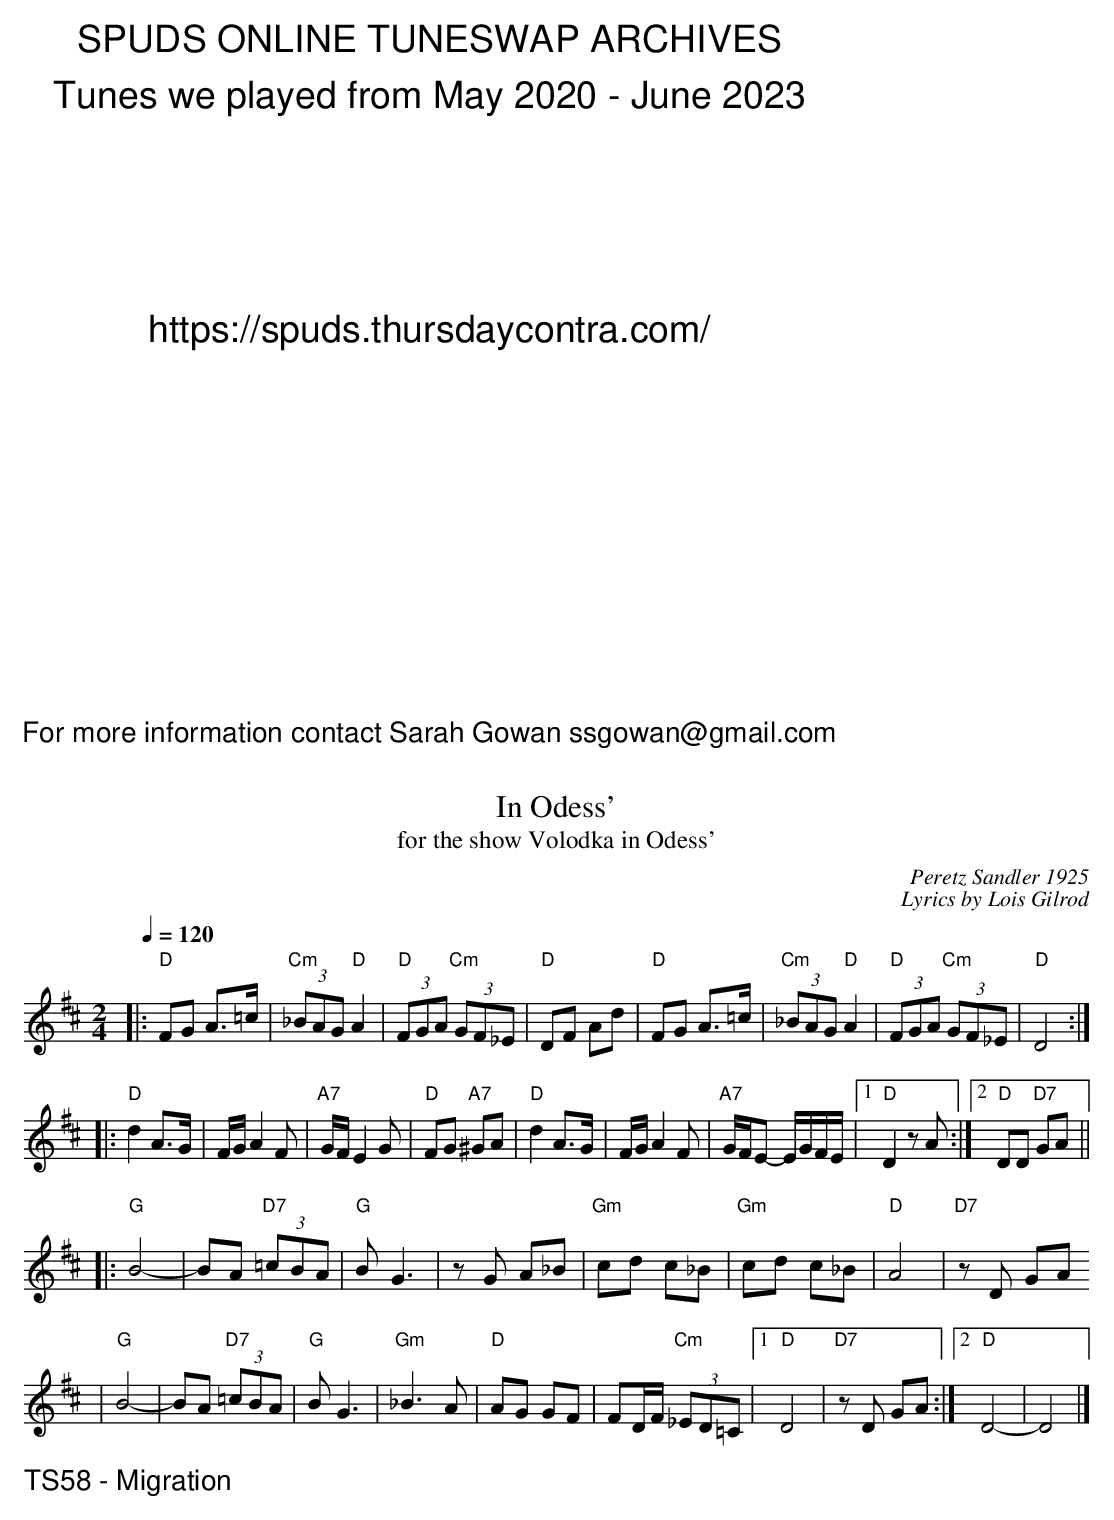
X:1
T:In Odess'
T:for the show Volodka in Odess'
C:Peretz Sandler 1925
C:Lyrics by Lois Gilrod
Q:1/4=120
M: 2/4
L: 1/8
K: D
|: "D" FG A>=c | "Cm"(3_BAG "D"A2 | "D"(3FGA "Cm"(3GF_E | "D"DF Ad \
|  "D" FG A>=c | "Cm"(3_BAG "D"A2 | "D"(3FGA "Cm"(3GF_E | "D"D4 :|
|: "D"d2 A>G | F/G/ A2 F | "A7"G/F/ E2 G | "D"FG "A7"^GA \
|  "D"d2 A>G | F/G/ A2 F | "A7"G/F/E- E/G/F/E/ |1 "D"D2 zA :|2 "D"DD "D7"GA ||
|: "G"B4- | BA "D7"(3=cBA |"G" B G3 | zG A_B \
|  "Gm"cd c_B | "Gm"cd c_B | "D"A4 | "D7"zD GA
|  "G"B4- | BA "D7"(3=cBA |"G" B G3 | "Gm"_B3 A \
|  "D"AG GF | FD/F/ "Cm"(3_ED=C |1 "D"D4 | "D7"zD GA :|2 "D"D4- | D4 |]
